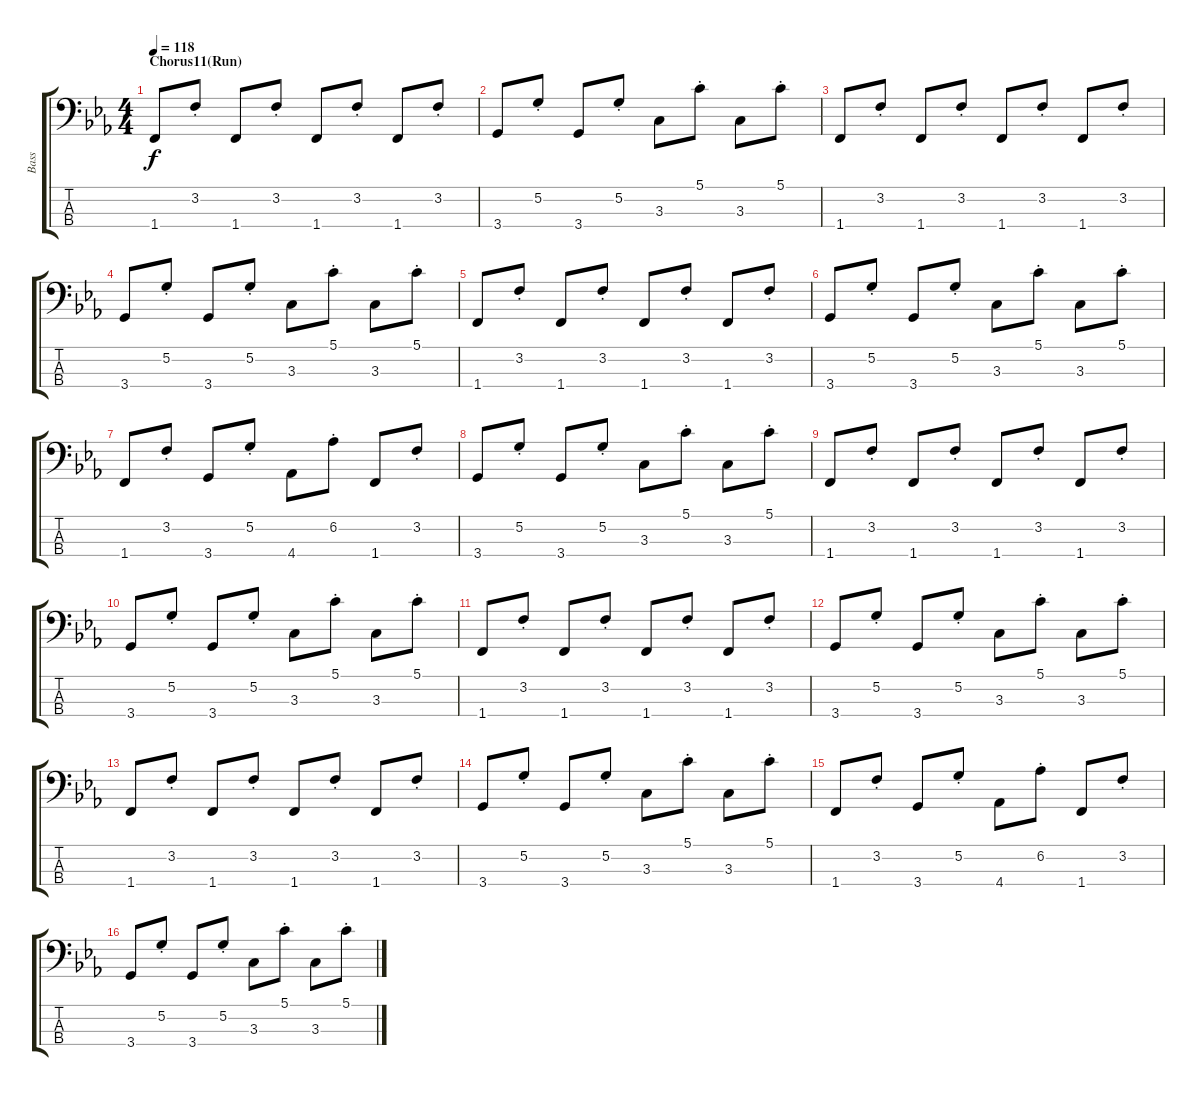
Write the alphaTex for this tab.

\track ("Bass" "Bass") {instrument electricbassfinger}
\staff {score tabs}
\tuning (G2 D2 A1 E1) {hide}
\ts (4 4)
\section ("" "Chorus11(Run)")
\tempo 118
\clef f4
\ks cminor
1.4.8{dy f} 3.2{st}.8 1.4.8 3.2{st}.8 1.4.8 3.2{st}.8 1.4.8 3.2{st}.8 |
3.4.8 5.2{st}.8 3.4.8 5.2{st}.8 3.3.8 5.1{st}.8 3.3.8 5.1{st}.8 |
1.4.8 3.2{st}.8 1.4.8 3.2{st}.8 1.4.8 3.2{st}.8 1.4.8 3.2{st}.8 |
3.4.8 5.2{st}.8 3.4.8 5.2{st}.8 3.3.8 5.1{st}.8 3.3.8 5.1{st}.8 |
1.4.8 3.2{st}.8 1.4.8 3.2{st}.8 1.4.8 3.2{st}.8 1.4.8 3.2{st}.8 |
3.4.8 5.2{st}.8 3.4.8 5.2{st}.8 3.3.8 5.1{st}.8 3.3.8 5.1{st}.8 |
1.4.8 3.2{st}.8 3.4.8 5.2{st}.8 4.4.8 6.2{st}.8 1.4.8 3.2{st}.8 |
3.4.8 5.2{st}.8 3.4.8 5.2{st}.8 3.3.8 5.1{st}.8 3.3.8 5.1{st}.8 |
1.4.8 3.2{st}.8 1.4.8 3.2{st}.8 1.4.8 3.2{st}.8 1.4.8 3.2{st}.8 |
3.4.8 5.2{st}.8 3.4.8 5.2{st}.8 3.3.8 5.1{st}.8 3.3.8 5.1{st}.8 |
1.4.8 3.2{st}.8 1.4.8 3.2{st}.8 1.4.8 3.2{st}.8 1.4.8 3.2{st}.8 |
3.4.8 5.2{st}.8 3.4.8 5.2{st}.8 3.3.8 5.1{st}.8 3.3.8 5.1{st}.8 |
1.4.8 3.2{st}.8 1.4.8 3.2{st}.8 1.4.8 3.2{st}.8 1.4.8 3.2{st}.8 |
3.4.8 5.2{st}.8 3.4.8 5.2{st}.8 3.3.8 5.1{st}.8 3.3.8 5.1{st}.8 |
1.4.8 3.2{st}.8 3.4.8 5.2{st}.8 4.4.8 6.2{st}.8 1.4.8 3.2{st}.8 |
3.4.8 5.2{st}.8 3.4.8 5.2{st}.8 3.3.8 5.1{st}.8 3.3.8 5.1{st}.8
